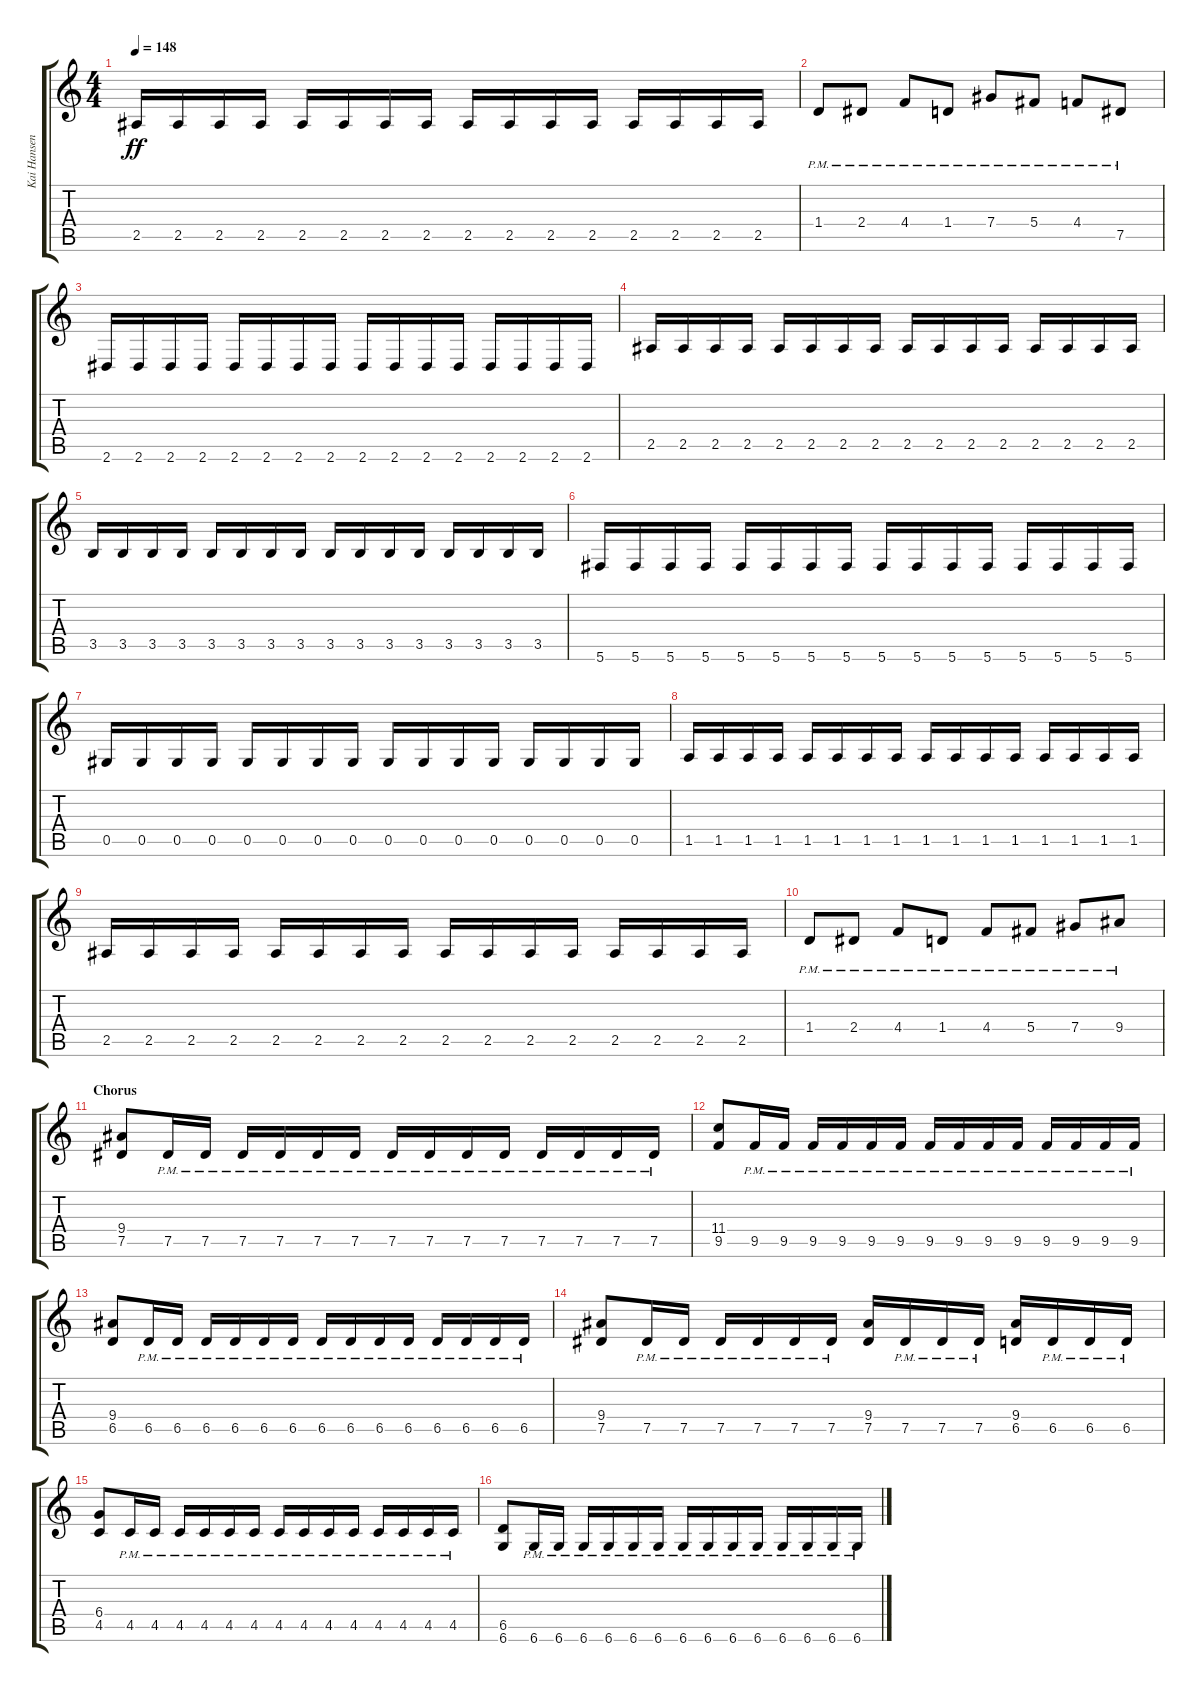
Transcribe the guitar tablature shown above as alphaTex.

\track ("Kai Hansen<Guitar>" "Kai Hansen") {instrument distortionguitar}
\staff {score tabs}
\tuning (Eb4 Bb3 Gb3 Db3 Ab2 Db2) {hide}
\ts (4 4)
\tempo 148
\clef g2
\ks c
2.5.16{dy ff} 2.5.16 2.5.16 2.5.16 2.5.16 2.5.16 2.5.16 2.5.16 2.5.16 2.5.16 2.5.16 2.5.16 2.5.16 2.5.16 2.5.16 2.5.16 |
1.4{pm}.8 2.4{pm}.8 4.4{pm}.8 1.4{pm}.8 7.4{pm}.8 5.4{pm}.8 4.4{pm}.8 7.5{pm}.8 |
2.6.16 2.6.16 2.6.16 2.6.16 2.6.16 2.6.16 2.6.16 2.6.16 2.6.16 2.6.16 2.6.16 2.6.16 2.6.16 2.6.16 2.6.16 2.6.16 |
2.5.16 2.5.16 2.5.16 2.5.16 2.5.16 2.5.16 2.5.16 2.5.16 2.5.16 2.5.16 2.5.16 2.5.16 2.5.16 2.5.16 2.5.16 2.5.16 |
3.5.16 3.5.16 3.5.16 3.5.16 3.5.16 3.5.16 3.5.16 3.5.16 3.5.16 3.5.16 3.5.16 3.5.16 3.5.16 3.5.16 3.5.16 3.5.16 |
5.6.16 5.6.16 5.6.16 5.6.16 5.6.16 5.6.16 5.6.16 5.6.16 5.6.16 5.6.16 5.6.16 5.6.16 5.6.16 5.6.16 5.6.16 5.6.16 |
0.5.16 0.5.16 0.5.16 0.5.16 0.5.16 0.5.16 0.5.16 0.5.16 0.5.16 0.5.16 0.5.16 0.5.16 0.5.16 0.5.16 0.5.16 0.5.16 |
1.5.16 1.5.16 1.5.16 1.5.16 1.5.16 1.5.16 1.5.16 1.5.16 1.5.16 1.5.16 1.5.16 1.5.16 1.5.16 1.5.16 1.5.16 1.5.16 |
2.5.16 2.5.16 2.5.16 2.5.16 2.5.16 2.5.16 2.5.16 2.5.16 2.5.16 2.5.16 2.5.16 2.5.16 2.5.16 2.5.16 2.5.16 2.5.16 |
1.4{pm}.8 2.4{pm}.8 4.4{pm}.8 1.4{pm}.8 4.4{pm}.8 5.4{pm}.8 7.4{pm}.8 9.4{pm}.8 |
\section ("" "Chorus")
(9.4 7.5).8 7.5{pm}.16 7.5{pm}.16 7.5{pm}.16 7.5{pm}.16 7.5{pm}.16 7.5{pm}.16 7.5{pm}.16 7.5{pm}.16 7.5{pm}.16 7.5{pm}.16 7.5{pm}.16 7.5{pm}.16 7.5{pm}.16 7.5{pm}.16 |
(11.4 9.5).8 9.5{pm}.16 9.5{pm}.16 9.5{pm}.16 9.5{pm}.16 9.5{pm}.16 9.5{pm}.16 9.5{pm}.16 9.5{pm}.16 9.5{pm}.16 9.5{pm}.16 9.5{pm}.16 9.5{pm}.16 9.5{pm}.16 9.5{pm}.16 |
(9.4 6.5).8 6.5{pm}.16 6.5{pm}.16 6.5{pm}.16 6.5{pm}.16 6.5{pm}.16 6.5{pm}.16 6.5{pm}.16 6.5{pm}.16 6.5{pm}.16 6.5{pm}.16 6.5{pm}.16 6.5{pm}.16 6.5{pm}.16 6.5{pm}.16 |
(9.4 7.5).8 7.5{pm}.16 7.5{pm}.16 7.5{pm}.16 7.5{pm}.16 7.5{pm}.16 7.5{pm}.16 (9.4 7.5).16 7.5{pm}.16 7.5{pm}.16 7.5{pm}.16 (9.4 6.5).16 6.5{pm}.16 6.5{pm}.16 6.5{pm}.16 |
(6.4 4.5).8 4.5{pm}.16 4.5{pm}.16 4.5{pm}.16 4.5{pm}.16 4.5{pm}.16 4.5{pm}.16 4.5{pm}.16 4.5{pm}.16 4.5{pm}.16 4.5{pm}.16 4.5{pm}.16 4.5{pm}.16 4.5{pm}.16 4.5{pm}.16 |
(6.5 6.6).8 6.6{pm}.16 6.6{pm}.16 6.6{pm}.16 6.6{pm}.16 6.6{pm}.16 6.6{pm}.16 6.6{pm}.16 6.6{pm}.16 6.6{pm}.16 6.6{pm}.16 6.6{pm}.16 6.6{pm}.16 6.6{pm}.16 6.6{pm}.16
